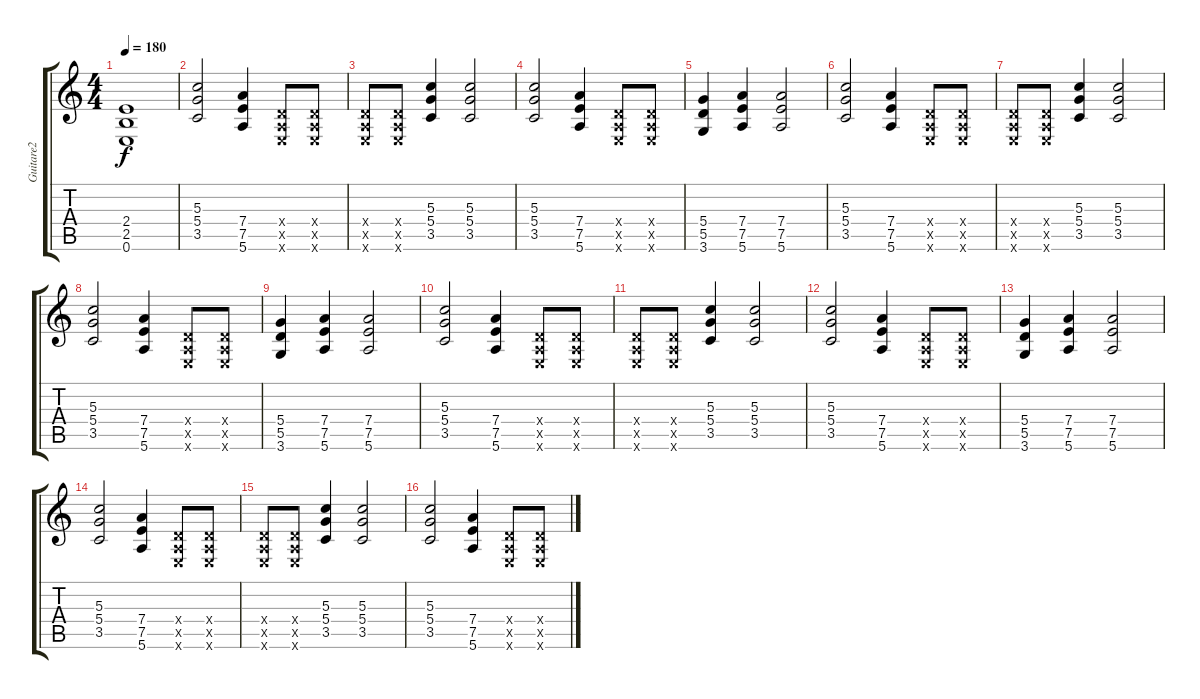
\track ("Guitare2" "Guitare2") {instrument overdrivenguitar}
\staff {score tabs}
\tuning (E4 B3 G3 D3 A2 E2) {hide}
\ts (4 4)
\tempo 180
\clef g2
\ks c
(2.4{t} 2.5{t} 0.6{t}).1{dy f} |
(5.3 5.4 3.5).2 (7.4 7.5 5.6).4 (0.4{x} 0.5{x} 0.6{x}).8 (0.4{x} 0.5{x} 0.6{x}).8 |
(0.4{x} 0.5{x} 0.6{x}).8 (0.4{x} 0.5{x} 0.6{x}).8 (5.3 5.4 3.5).4 (5.3 5.4 3.5).2 |
(5.3 5.4 3.5).2 (7.4 7.5 5.6).4 (0.4{x} 0.5{x} 0.6{x}).8 (0.4{x} 0.5{x} 0.6{x}).8 |
(5.4 5.5 3.6).4 (7.4 7.5 5.6).4 (7.4 7.5 5.6).2 |
(5.3 5.4 3.5).2 (7.4 7.5 5.6).4 (0.4{x} 0.5{x} 0.6{x}).8 (0.4{x} 0.5{x} 0.6{x}).8 |
(0.4{x} 0.5{x} 0.6{x}).8 (0.4{x} 0.5{x} 0.6{x}).8 (5.3 5.4 3.5).4 (5.3 5.4 3.5).2 |
(5.3 5.4 3.5).2 (7.4 7.5 5.6).4 (0.4{x} 0.5{x} 0.6{x}).8 (0.4{x} 0.5{x} 0.6{x}).8 |
(5.4 5.5 3.6).4 (7.4 7.5 5.6).4 (7.4 7.5 5.6).2 |
(5.3 5.4 3.5).2{volume 11} (7.4 7.5 5.6).4 (0.4{x} 0.5{x} 0.6{x}).8 (0.4{x} 0.5{x} 0.6{x}).8 |
(0.4{x} 0.5{x} 0.6{x}).8 (0.4{x} 0.5{x} 0.6{x}).8 (5.3 5.4 3.5).4 (5.3 5.4 3.5).2 |
(5.3 5.4 3.5).2 (7.4 7.5 5.6).4 (0.4{x} 0.5{x} 0.6{x}).8 (0.4{x} 0.5{x} 0.6{x}).8 |
(5.4 5.5 3.6).4 (7.4 7.5 5.6).4 (7.4 7.5 5.6).2 |
(5.3 5.4 3.5).2 (7.4 7.5 5.6).4 (0.4{x} 0.5{x} 0.6{x}).8 (0.4{x} 0.5{x} 0.6{x}).8 |
(0.4{x} 0.5{x} 0.6{x}).8 (0.4{x} 0.5{x} 0.6{x}).8 (5.3 5.4 3.5).4 (5.3 5.4 3.5).2 |
(5.3 5.4 3.5).2 (7.4 7.5 5.6).4 (0.4{x} 0.5{x} 0.6{x}).8 (0.4{x} 0.5{x} 0.6{x}).8
